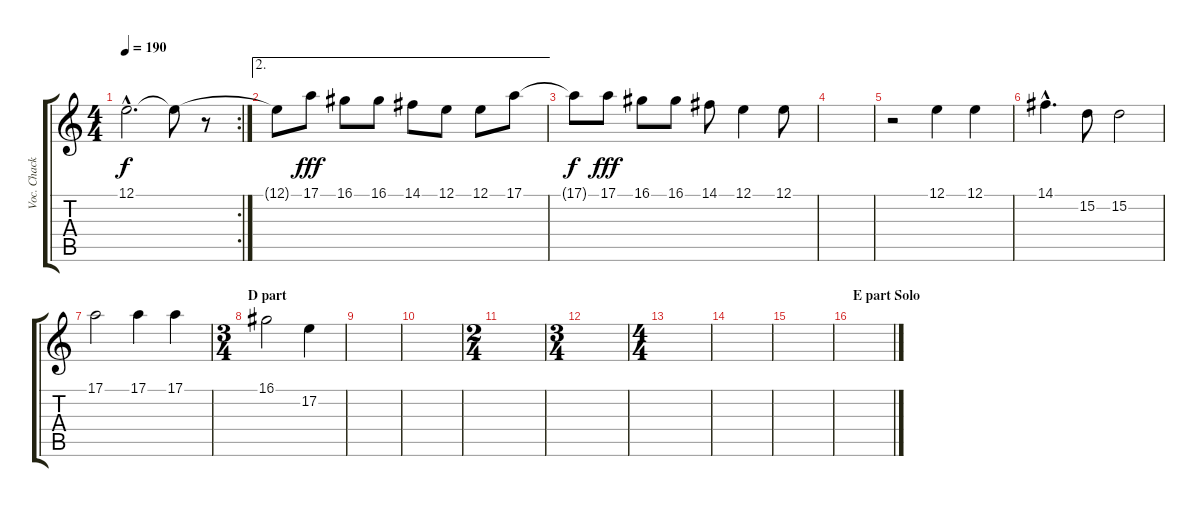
\track ("Voc. Chack" "Voc. Chack") {instrument sopranosax}
\staff {score tabs}
\tuning (E4 B3 G3 D3 A2 E2) {hide}
\rc 2
\ts (4 4)
\tempo 190
\clef g2
\ks c
12.1{hac t}.2{d dy f} 12.1{t}.8 r.8 |
\ae 2
12.1{t}.8 17.1.8{dy fff} 16.1.8 16.1.8 14.1.8 12.1.8 12.1.8 17.1.8 |
17.1{t}.8{dy f} 17.1.8{dy fff} 16.1.8 16.1.8 14.1.8 12.1.4 12.1.8 |
|
r.2 12.1.4 12.1.4 |
14.1{hac}.4{d} 15.2.8 15.2.2 |
17.1.2 17.1.4 17.1.4 |
\ts (3 4)
\section ("" "D part")
16.1.2 17.2.4 |
|
|
\ts (2 4)
|
\ts (3 4)
|
\ts (4 4)
|
|
|
\section ("" "E part Solo")
